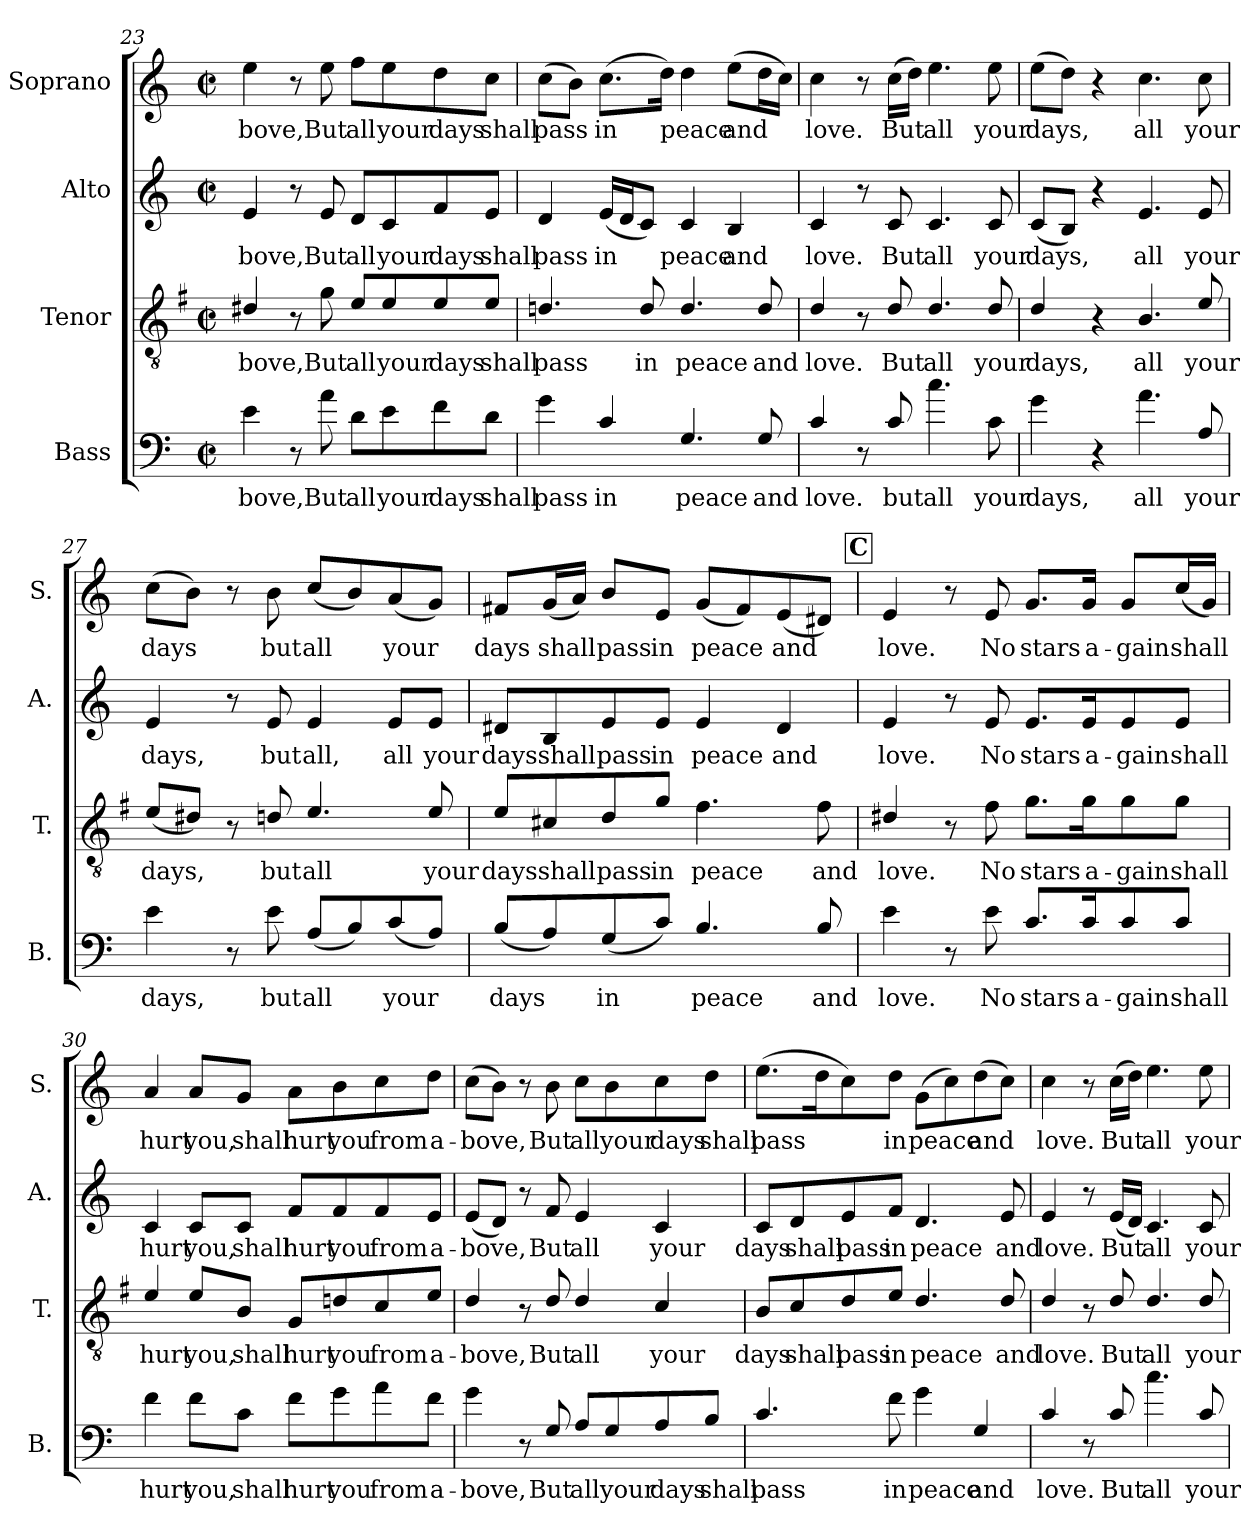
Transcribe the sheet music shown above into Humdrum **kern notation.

**kern	**text	**kern	**text	**kern	**text	**kern	**text
*part4	*part4	*part3	*part3	*part2	*part2	*part1	*part1
*staff4	*staff4	*staff3	*staff3	*staff2	*staff2	*staff1	*staff1
*I"Bass	*	*I"Tenor	*	*I"Alto	*	*I"Soprano	*
*I'B.	*	*I'T.	*	*I'A.	*	*I'S.	*
*clefF4	*	*clefGv2	*	*clefG2	*	*clefG2	*
*ITrd12c21	*	*ITrd4c7	*	*	*	*	*
*k[]	*	*k[]	*	*k[]	*	*k[]	*
*M2/2	*	*M2/2	*	*M2/2	*	*M2/2	*
*met(c|)	*	*met(c|)	*	*met(c|)	*	*met(c|)	*
=23	=23	=23	=23	=23	=23	=23	=23
!	!LO:LY:b	!	!LO:LY:b	!	!LO:LY:b	!	!LO:LY:b
4E\	-bove,	4G#X/	-bove,	4e/	-bove,	4ee\	-bove,
8r	.	8r	.	8r	.	8r	.
!	!LO:LY:b	!	!LO:LY:b	!	!LO:LY:b	!	!LO:LY:b
8A\	But	8c\	But	8e/	But	8ee\	But
!	!LO:LY:b	!	!LO:LY:b	!	!LO:LY:b	!	!LO:LY:b
8D\L	all	8A/L	all	8d/L	all	8ff\L	all
!	!LO:LY:b	!	!LO:LY:b	!	!LO:LY:b	!	!LO:LY:b
8E\	your	8A/	your	8c/	your	8ee\	your
!	!LO:LY:b	!	!LO:LY:b	!	!LO:LY:b	!	!LO:LY:b
8F\	days	8A/	days	8f/	days	8dd\	days
!	!LO:LY:b	!	!LO:LY:b	!	!LO:LY:b	!	!LO:LY:b
8D\J	shall	8A/J	shall	8e/J	shall	8cc\J	shall
!!LO:LB:g=z
=24	=24	=24	=24	=24	=24	=24	=24
!	!LO:LY:b	!	!LO:LY:b	!	!LO:LY:b	!	!LO:LY:b
4G\	pass	4.Gn/	pass	4d/	pass	(>8cc\L	pass
.	.	.	.	.	.	8b\J)	.
!	!LO:LY:b	!	!	!	!LO:LY:b	!	!LO:LY:b
4C/	in	.	.	(<16e/LL	in	(>8.cc\L	in
.	.	.	.	16d/J	.	.	.
!	!	!	!LO:LY:b	!	!	!	!
.	.	8G/	in	8c/J)	.	.	.
.	.	.	.	.	.	16dd\Jk)	.
!	!LO:LY:b	!	!LO:LY:b	!	!LO:LY:b	!	!LO:LY:b
4.GG/	peace	4.G/	peace	4c/	peace	4dd\	peace
!	!	!	!	!	!LO:LY:b	!	!LO:LY:b
.	.	.	.	4B/	and	(>8ee\L	and
!	!LO:LY:b	!	!LO:LY:b	!	!	!	!
8GG/	and	8G/	and	.	.	16dd\L	.
.	.	.	.	.	.	16cc\JJ)	.
=25	=25	=25	=25	=25	=25	=25	=25
!	!LO:LY:b	!	!LO:LY:b	!	!LO:LY:b	!	!LO:LY:b
4C/	love.	4G/	love.	4c/	love.	4cc\	love.
8r	.	8r	.	8r	.	8r	.
!	!LO:LY:b	!	!LO:LY:b	!	!LO:LY:b	!	!LO:LY:b
8C/	but	8G/	But	8c/	But	(>16cc\LL	But
.	.	.	.	.	.	16dd\JJ)	.
!	!LO:LY:b	!	!LO:LY:b	!	!LO:LY:b	!	!LO:LY:b
4.c\	all	4.G/	all	4.c/	all	4.ee\	all
!	!LO:LY:b	!	!LO:LY:b	!	!LO:LY:b	!	!LO:LY:b
8C\	your	8G/	your	8c/	your	8ee\	your
=26	=26	=26	=26	=26	=26	=26	=26
!	!LO:LY:b	!	!LO:LY:b	!	!LO:LY:b	!	!LO:LY:b
4G\	days,	4G/	days,	(<8c/L	days,	(>8ee\L	days,
.	.	.	.	8B/J)	.	8dd\J)	.
4r	.	4r	.	4r	.	4r	.
!	!LO:LY:b	!	!LO:LY:b	!	!LO:LY:b	!	!LO:LY:b
4.A\	all	4.E/	all	4.e/	all	4.cc\	all
!	!LO:LY:b	!	!LO:LY:b	!	!LO:LY:b	!	!LO:LY:b
8AA/	your	8A/	your	8e/	your	8cc\	your
=27	=27	=27	=27	=27	=27	=27	=27
!	!LO:LY:b	!	!LO:LY:b	!	!LO:LY:b	!	!LO:LY:b
4E\	days,	(<8A/L	days,	4e/	days,	(>8cc\L	days
.	.	8G#X/J)	.	.	.	8b\J)	.
8r	.	8r	.	8r	.	8r	.
!	!LO:LY:b	!	!LO:LY:b	!	!LO:LY:b	!	!LO:LY:b
8E\	but	8Gn/	but	8e/	but	8b\	but
!	!LO:LY:b	!	!LO:LY:b	!	!LO:LY:b	!	!LO:LY:b
(>8AA/L	all	4.A/	all	4e/	all,	(<8cc/L	all
8BB/)	.	.	.	.	.	8b/)	.
!	!LO:LY:b	!	!	!	!LO:LY:b	!	!LO:LY:b
(>8C/	your	.	.	8e/L	all	(<8a/	your
!	!	!	!LO:LY:b	!	!LO:LY:b	!	!
8AA/J)	.	8A/	your	8e/J	your	8g/J)	.
!!LO:LB:g=z
=28	=28	=28	=28	=28	=28	=28	=28
!	!LO:LY:b	!	!LO:LY:b	!	!LO:LY:b	!	!LO:LY:b
(>8BB/L	days	8A/L	days	8d#X/L	days	8f#X/L	days
!	!	!	!LO:LY:b	!	!LO:LY:b	!	!LO:LY:b
8AA/)	.	8F#X/	shall	8B/	shall	(<16g/L	shall
.	.	.	.	.	.	16a/JJ)	.
!	!LO:LY:b	!	!LO:LY:b	!	!LO:LY:b	!	!LO:LY:b
(>8GG/	in	8G/	pass	8e/	pass	8b/L	pass
!	!	!	!LO:LY:b	!	!LO:LY:b	!	!LO:LY:b
8C/J)	.	8c/J	in	8e/J	in	8e/J	in
!	!LO:LY:b	!	!LO:LY:b	!	!LO:LY:b	!	!LO:LY:b
4.BB/	peace	4.B\	peace	4e/	peace	(<8g/L	peace
.	.	.	.	.	.	8f#/)	.
!	!	!	!	!	!LO:LY:b	!	!LO:LY:b
.	.	.	.	4d#/	and	(<8e/	and
!	!LO:LY:b	!	!LO:LY:b	!	!	!	!
8BB/	and	8B\	and	.	.	8d#X/J)	.
!!LO:REH:place=s1:a:B:fs=14:t=C
=29	=29	=29	=29	=29	=29	=29	=29
!	!LO:LY:b	!	!LO:LY:b	!	!LO:LY:b	!	!LO:LY:b
4E\	love.	4G#X/	love.	4e/	love.	4e/	love.
8r	.	8r	.	8r	.	8r	.
!	!LO:LY:b	!	!LO:LY:b	!	!LO:LY:b	!	!LO:LY:b
8E\	No	8B\	No	8e/	No	8e/	No
!	!LO:LY:b	!	!LO:LY:b	!	!LO:LY:b	!	!LO:LY:b
8.C/L	stars	8.c\L	stars	8.e/L	stars	8.g/L	stars
!	!LO:LY:b	!	!LO:LY:b	!	!LO:LY:b	!	!LO:LY:b
16C/K	a-	16c\K	a-	16e/K	a-	16g/Jk	a-
!	!LO:LY:b	!	!LO:LY:b	!	!LO:LY:b	!	!LO:LY:b
8C/	-gain	8c\	-gain	8e/	-gain	8g/L	-gain
!	!LO:LY:b	!	!LO:LY:b	!	!LO:LY:b	!	!LO:LY:b
8C/J	shall	8c\J	shall	8e/J	shall	(<16cc/L	shall
.	.	.	.	.	.	16g/JJ)	.
=30	=30	=30	=30	=30	=30	=30	=30
!	!LO:LY:b	!	!LO:LY:b	!	!LO:LY:b	!	!LO:LY:b
4F\	hurt	4A/	hurt	4c/	hurt	4a/	hurt
!	!LO:LY:b	!	!LO:LY:b	!	!LO:LY:b	!	!LO:LY:b
8F\L	you,	8A/L	you,	8c/L	you,	8a/L	you,
!	!LO:LY:b	!	!LO:LY:b	!	!LO:LY:b	!	!LO:LY:b
8C\J	shall	8E/J	shall	8c/J	shall	8g/J	shall
!	!LO:LY:b	!	!LO:LY:b	!	!LO:LY:b	!	!LO:LY:b
8F\L	hurt	8C/L	hurt	8f/L	hurt	8a\L	hurt
!	!LO:LY:b	!	!LO:LY:b	!	!LO:LY:b	!	!LO:LY:b
8G\	you	8Gn/	you	8f/	you	8b\	you
!	!LO:LY:b	!	!LO:LY:b	!	!LO:LY:b	!	!LO:LY:b
8A\	from	8F/	from	8f/	from	8cc\	from
!	!LO:LY:b	!	!LO:LY:b	!	!LO:LY:b	!	!LO:LY:b
8F\J	a-	8A/J	a-	8e/J	a-	8dd\J	a-
!!LO:PB:g=z
=31	=31	=31	=31	=31	=31	=31	=31
!	!LO:LY:b	!	!LO:LY:b	!	!LO:LY:b	!	!LO:LY:b
4G\	-bove,	4G/	-bove,	(<8e/L	-bove,	(>8cc\L	-bove,
.	.	.	.	8d/J)	.	8b\J)	.
8r	.	8r	.	8r	.	8r	.
!	!LO:LY:b	!	!LO:LY:b	!	!LO:LY:b	!	!LO:LY:b
8GG/	But	8G/	But	8f/	But	8b\	But
!	!LO:LY:b	!	!LO:LY:b	!	!LO:LY:b	!	!LO:LY:b
8AA/L	all	4G/	all	4e/	all	8cc\L	all
!	!LO:LY:b	!	!	!	!	!	!LO:LY:b
8GG/	your	.	.	.	.	8b\	your
!	!LO:LY:b	!	!LO:LY:b	!	!LO:LY:b	!	!LO:LY:b
8AA/	days	4F/	your	4c/	your	8cc\	days
!	!LO:LY:b	!	!	!	!	!	!LO:LY:b
8BB/J	shall	.	.	.	.	8dd\J	shall
=32	=32	=32	=32	=32	=32	=32	=32
!	!LO:LY:b	!	!LO:LY:b	!	!LO:LY:b	!	!LO:LY:b
4.C/	pass	8E/L	days	8c/L	days	(>8.ee\L	pass
!	!	!	!LO:LY:b	!	!LO:LY:b	!	!
.	.	8F/	shall	8d/	shall	.	.
.	.	.	.	.	.	16dd\K	.
!	!	!	!LO:LY:b	!	!LO:LY:b	!	!
.	.	8G/	pass	8e/	pass	8cc\)	.
!	!LO:LY:b	!	!LO:LY:b	!	!LO:LY:b	!	!LO:LY:b
8F\	in	8A/J	in	8f/J	in	8dd\J	in
!	!LO:LY:b	!	!LO:LY:b	!	!LO:LY:b	!	!LO:LY:b
4G\	peace	4.G/	peace	4.d/	peace	(>8g\L	peace
.	.	.	.	.	.	8cc\)	.
!	!LO:LY:b	!	!	!	!	!	!LO:LY:b
4GG/	and	.	.	.	.	(>8dd\	and
!	!	!	!LO:LY:b	!	!LO:LY:b	!	!
.	.	8G/	and	8e/	and	8cc\J)	.
!!LO:LB:g=z
=33	=33	=33	=33	=33	=33	=33	=33
!	!LO:LY:b	!	!LO:LY:b	!	!LO:LY:b	!	!LO:LY:b
4C/	love.	4G/	love.	4e/	love.	4cc\	love.
8r	.	8r	.	8r	.	8r	.
!	!LO:LY:b	!	!LO:LY:b	!	!LO:LY:b	!	!LO:LY:b
8C/	But	8G/	But	(<16e/LL	But	(>16cc\LL	But
.	.	.	.	16d/JJ)	.	16dd\JJ)	.
!	!LO:LY:b	!	!LO:LY:b	!	!LO:LY:b	!	!LO:LY:b
4.c\	all	4.G/	all	4.c/	all	4.ee\	all
!	!LO:LY:b	!	!LO:LY:b	!	!LO:LY:b	!	!LO:LY:b
8C/	your	8G/	your	8c/	your	8ee\	your
=	=	=	=	=	=	=	=
*-	*-	*-	*-	*-	*-	*-	*-
